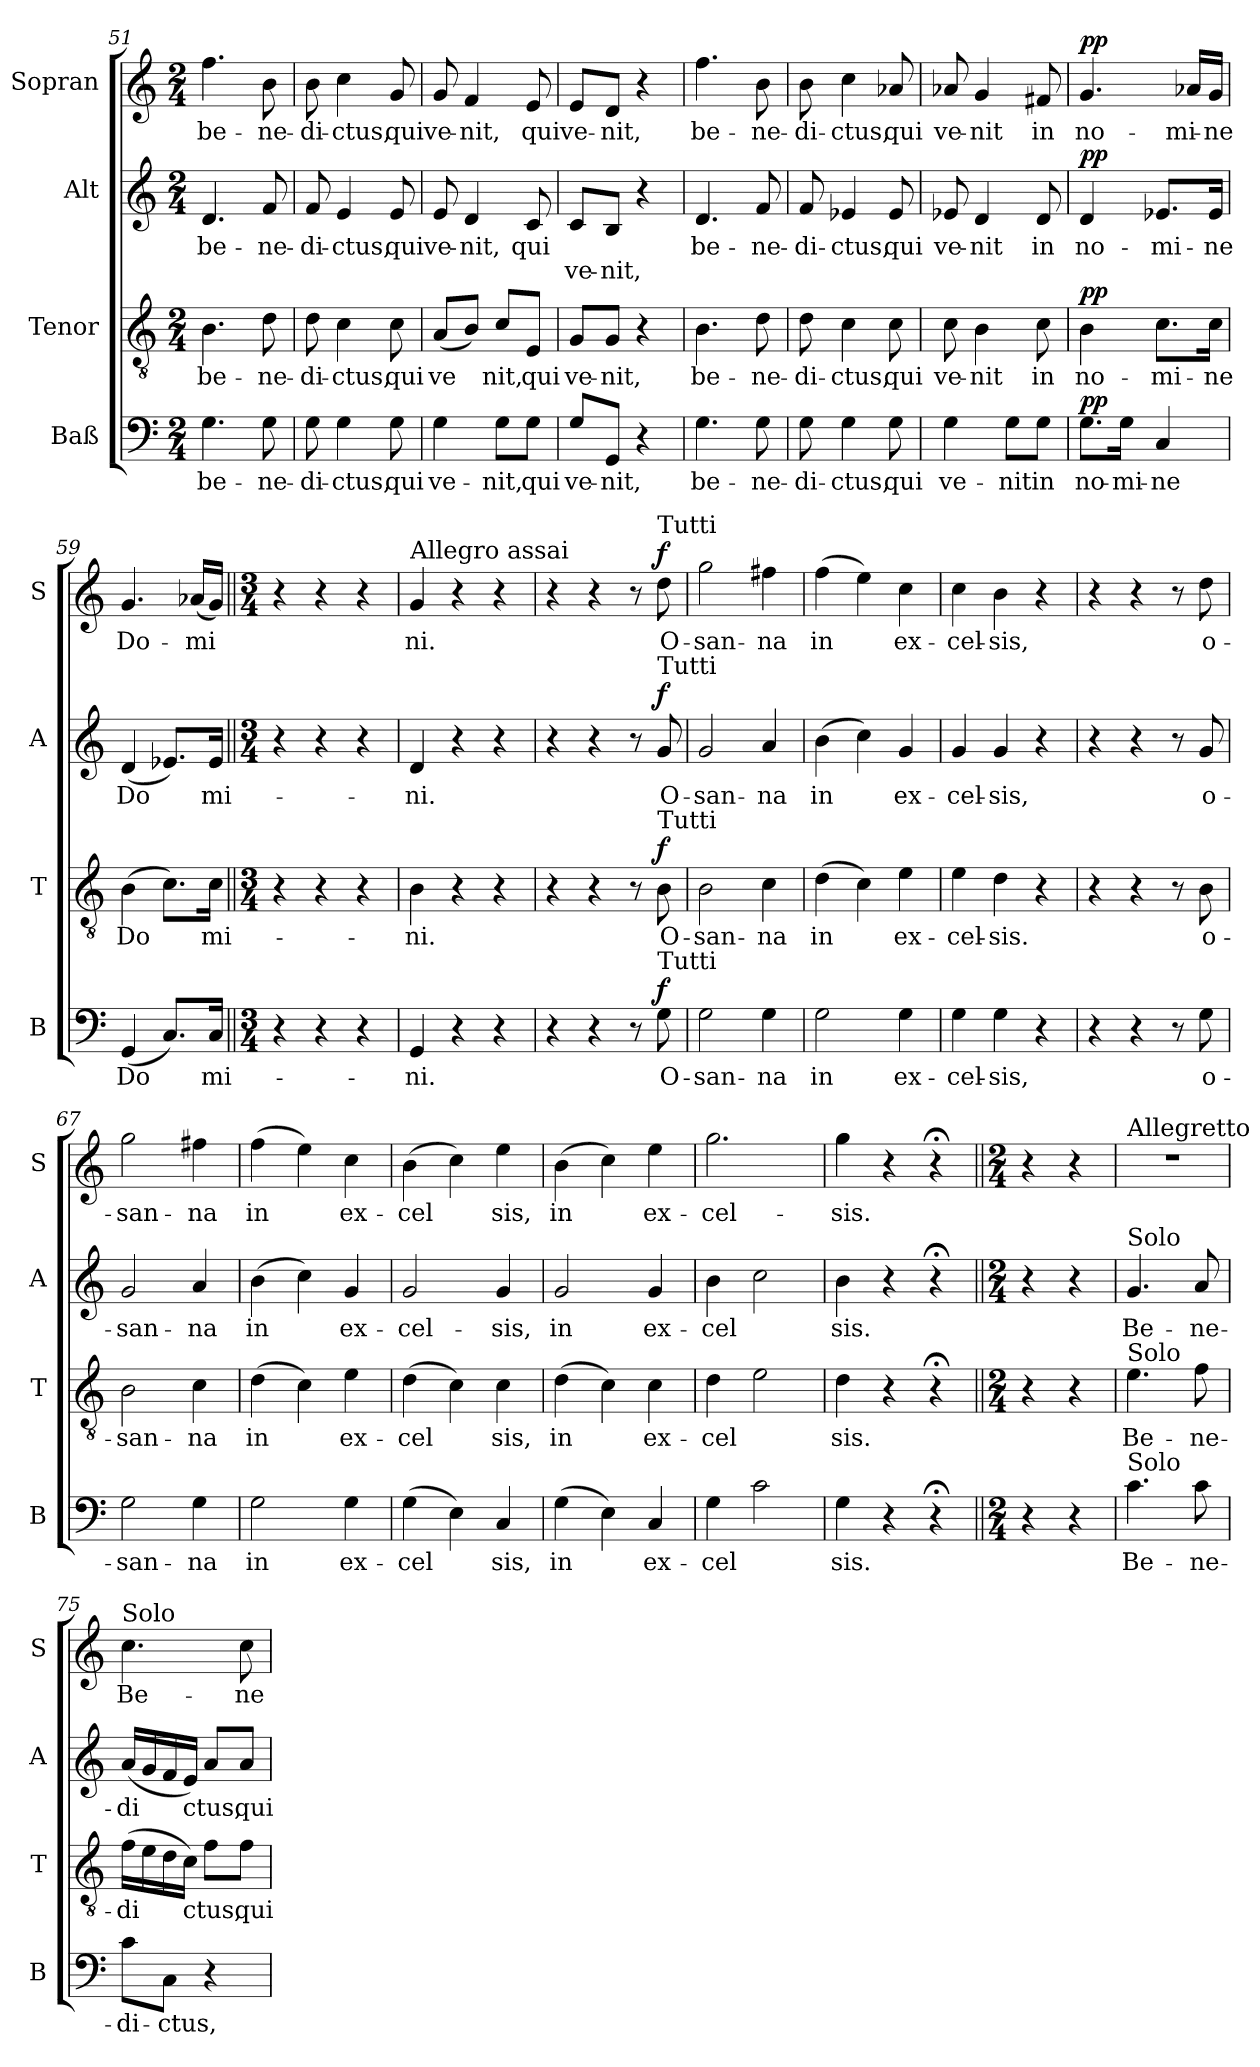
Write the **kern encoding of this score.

**kern	**text	**dynam	**kern	**text	**dynam	**kern	**text	**text	**dynam	**kern	**text	**dynam
*part4	*part4	*part4	*part3	*part3	*part3	*part2	*part2	*part2	*part2	*part1	*part1	*part1
*staff4	*staff4	*staff4	*staff3	*staff3	*staff3	*staff2	*staff2	*staff2	*staff2	*staff1	*staff1	*staff1
*I"Baß	*	*	*I"Tenor	*	*	*I"Alt	*	*	*	*I"Sopran	*	*
*I'B	*	*	*I'T	*	*	*I'A	*	*	*	*I'S	*	*
*clefF4	*	*	*clefGv2	*	*	*clefG2	*	*	*	*clefG2	*	*
*k[]	*	*	*k[]	*	*	*k[]	*	*	*	*k[]	*	*
*M2/4	*	*	*M2/4	*	*	*M2/4	*	*	*	*M2/4	*	*
=51	=51	=51	=51	=51	=51	=51	=51	=51	=51	=51	=51	=51
!	!LO:LY:b	!	!	!LO:LY:b	!	!	!LO:LY:b	!	!	!	!LO:LY:b	!
4.G	be-	.	4.B	be-	.	4.d	be-	.	.	4.ff	be-	.
!	!LO:LY:b	!	!	!LO:LY:b	!	!	!LO:LY:b	!	!	!	!LO:LY:b	!
8G	-ne-	.	8d	-ne-	.	8f	-ne-	.	.	8b	-ne-	.
=52	=52	=52	=52	=52	=52	=52	=52	=52	=52	=52	=52	=52
!	!LO:LY:b	!	!	!LO:LY:b	!	!	!LO:LY:b	!	!	!	!LO:LY:b	!
8G	-di-	.	8d	-di-	.	8f	-di-	.	.	8b	-di-	.
!	!LO:LY:b	!	!	!LO:LY:b	!	!	!LO:LY:b	!	!	!	!LO:LY:b	!
4G	-ctus,	.	4c	-ctus,	.	4e	-ctus,	.	.	4cc	-ctus,	.
!	!LO:LY:b	!	!	!LO:LY:b	!	!	!LO:LY:b	!	!	!	!LO:LY:b	!
8G	qui	.	8c	qui	.	8e	qui	.	.	8g	qui	.
=53	=53	=53	=53	=53	=53	=53	=53	=53	=53	=53	=53	=53
!	!LO:LY:b	!	!	!LO:LY:b	!	!	!LO:LY:b	!	!	!	!LO:LY:b	!
4G	ve-	.	(<8AL	ve	.	8e	ve-	.	.	8g	ve-	.
!	!	!	!	!	!	!	!LO:LY:b	!	!	!	!LO:LY:b	!
.	.	.	8BJ)	.	.	4d	-nit,	.	.	4f	-nit,	.
!	!LO:LY:b	!	!	!LO:LY:b	!	!	!	!	!	!	!	!
8GL	-nit,	.	8cL	nit,	.	.	.	.	.	.	.	.
!	!LO:LY:b	!	!	!LO:LY:b	!	!	!LO:LY:b	!	!	!	!LO:LY:b	!
8GJ	qui	.	8EJ	qui	.	8c	qui	.	.	8e	qui	.
=54	=54	=54	=54	=54	=54	=54	=54	=54	=54	=54	=54	=54
!	!LO:LY:b	!	!	!LO:LY:b	!	!	!	!LO:LY:b	!	!	!LO:LY:b	!
8GL	ve-	.	8GL	ve-	.	8cL	.	ve-	.	8eL	ve-	.
!	!LO:LY:b	!	!	!LO:LY:b	!	!	!	!LO:LY:b	!	!	!LO:LY:b	!
8GGJ	-nit,	.	8GJ	-nit,	.	8BJ	.	-nit,	.	8dJ	-nit,	.
4r	.	.	4r	.	.	4r	.	.	.	4r	.	.
=55	=55	=55	=55	=55	=55	=55	=55	=55	=55	=55	=55	=55
!	!LO:LY:b	!	!	!LO:LY:b	!	!	!LO:LY:b	!	!	!	!LO:LY:b	!
4.G	be-	.	4.B	be-	.	4.d	be-	.	.	4.ff	be-	.
!	!LO:LY:b	!	!	!LO:LY:b	!	!	!LO:LY:b	!	!	!	!LO:LY:b	!
8G	-ne-	.	8d	-ne-	.	8f	-ne-	.	.	8b	-ne-	.
=56	=56	=56	=56	=56	=56	=56	=56	=56	=56	=56	=56	=56
!	!LO:LY:b	!	!	!LO:LY:b	!	!	!LO:LY:b	!	!	!	!LO:LY:b	!
8G	-di-	.	8d	-di-	.	8f	-di-	.	.	8b	-di-	.
!	!LO:LY:b	!	!	!LO:LY:b	!	!	!LO:LY:b	!	!	!	!LO:LY:b	!
4G	-ctus,	.	4c	-ctus,	.	4e-X	-ctus,	.	.	4cc	-ctus,	.
!	!LO:LY:b	!	!	!LO:LY:b	!	!	!LO:LY:b	!	!	!	!LO:LY:b	!
8G	qui	.	8c	qui	.	8e-	qui	.	.	8a-X	qui	.
=57	=57	=57	=57	=57	=57	=57	=57	=57	=57	=57	=57	=57
!	!LO:LY:b	!	!	!LO:LY:b	!	!	!LO:LY:b	!	!	!	!LO:LY:b	!
4G	ve-	.	8c	ve-	.	8e-X	ve-	.	.	8a-X	ve-	.
!	!	!	!	!LO:LY:b	!	!	!LO:LY:b	!	!	!	!LO:LY:b	!
.	.	.	4B	-nit	.	4d	-nit	.	.	4g	-nit	.
!	!LO:LY:b	!	!	!	!	!	!	!	!	!	!	!
8GL	-nit	.	.	.	.	.	.	.	.	.	.	.
!	!LO:LY:b	!	!	!LO:LY:b	!	!	!LO:LY:b	!	!	!	!LO:LY:b	!
8GJ	in	.	8c	in	.	8d	in	.	.	8f#X	in	.
=58	=58	=58	=58	=58	=58	=58	=58	=58	=58	=58	=58	=58
!	!LO:LY:b	!LO:DY:a	!	!LO:LY:b	!LO:DY:a	!	!LO:LY:b	!	!LO:DY:a	!	!LO:LY:b	!LO:DY:a
8.GL	no-	pp	4B	no-	pp	4d	no-	.	pp	4.g	no-	pp
!	!LO:LY:b	!	!	!	!	!	!	!	!	!	!	!
16GJk	-mi-	.	.	.	.	.	.	.	.	.	.	.
!	!LO:LY:b	!	!	!LO:LY:b	!	!	!LO:LY:b	!	!	!	!	!
4C	-ne	.	8.cL	-mi-	.	8.e-XL	-mi-	.	.	.	.	.
!	!	!	!	!	!	!	!	!	!	!	!LO:LY:b	!
.	.	.	.	.	.	.	.	.	.	16a-XLL	-mi-	.
!	!	!	!	!LO:LY:b	!	!	!LO:LY:b	!	!	!	!LO:LY:b	!
.	.	.	16cJk	-ne	.	16e-Jk	-ne	.	.	16gJJ	-ne	.
=59	=59	=59	=59	=59	=59	=59	=59	=59	=59	=59	=59	=59
!	!LO:LY:b	!	!	!LO:LY:b	!	!	!LO:LY:b	!	!	!	!LO:LY:b	!
(<4GG	Do	.	(>4B	Do	.	(<4d	Do	.	.	4.g	Do-	.
8.CL)	.	.	8.cL)	.	.	8.e-XL)	.	.	.	.	.	.
!	!	!	!	!	!	!	!	!	!	!	!LO:LY:b	!
.	.	.	.	.	.	.	.	.	.	(<16a-XLL	-mi	.
!	!LO:LY:b	!	!	!LO:LY:b	!	!	!LO:LY:b	!	!	!	!	!
16CJk	mi-	.	16cJk	mi-	.	16e-Jk	mi-	.	.	16gJJ)	.	.
=60||	=60||	=60||	=60||	=60||	=60||	=60||	=60||	=60||	=60||	=60||	=60||	=60||
*M3/4	*	*	*M3/4	*	*	*M3/4	*	*	*	*M3/4	*	*
4r	.	.	4r	.	.	4r	.	.	.	4r	.	.
4r	.	.	4r	.	.	4r	.	.	.	4r	.	.
4r	.	.	4r	.	.	4r	.	.	.	4r	.	.
!!LO:LB:g=z
=61	=61	=61	=61	=61	=61	=61	=61	=61	=61	=61	=61	=61
!	!	!	!	!	!	!	!	!	!	!LO:TX:a:t=Allegro assai	!	!
!	!LO:LY:b	!	!	!LO:LY:b	!	!	!LO:LY:b	!	!	!	!LO:LY:b	!
4GG	-ni.	.	4B	-ni.	.	4d	-ni.	.	.	4g	ni.	.
4r	.	.	4r	.	.	4r	.	.	.	4r	.	.
4r	.	.	4r	.	.	4r	.	.	.	4r	.	.
=62	=62	=62	=62	=62	=62	=62	=62	=62	=62	=62	=62	=62
4r	.	.	4r	.	.	4r	.	.	.	4r	.	.
4r	.	.	4r	.	.	4r	.	.	.	4r	.	.
8r	.	.	8r	.	.	8r	.	.	.	8r	.	.
!	!	!	!	!	!	!	!	!	!	!LO:TX:a:t=Tutti	!	!
!	!	!	!	!	!	!LO:TX:a:t=Tutti	!	!	!	!	!	!
!	!	!	!LO:TX:a:t=Tutti	!	!	!	!	!	!	!	!	!
!LO:TX:a:t=Tutti	!	!	!	!	!	!	!	!	!	!	!	!
!	!LO:LY:b	!LO:DY:a	!	!LO:LY:b	!LO:DY:b	!	!LO:LY:b	!	!LO:DY:b	!	!LO:LY:b	!LO:DY:a
8G	O-	f	8B	O-	f	8g	O-	.	f	8dd	O-	f
=63	=63	=63	=63	=63	=63	=63	=63	=63	=63	=63	=63	=63
!	!LO:LY:b	!	!	!LO:LY:b	!	!	!LO:LY:b	!	!	!	!LO:LY:b	!
2G	-san-	.	2B	-san-	.	2g	-san-	.	.	2gg	-san-	.
!	!LO:LY:b	!	!	!LO:LY:b	!	!	!LO:LY:b	!	!	!	!LO:LY:b	!
4G	-na	.	4c	-na	.	4a	-na	.	.	4ff#X	-na	.
=64	=64	=64	=64	=64	=64	=64	=64	=64	=64	=64	=64	=64
!	!LO:LY:b	!	!	!LO:LY:b	!	!	!LO:LY:b	!	!	!	!LO:LY:b	!
2G	in	.	(>4d	in	.	(>4b	in	.	.	(>4ff	in	.
.	.	.	4c)	.	.	4cc)	.	.	.	4ee)	.	.
!	!LO:LY:b	!	!	!LO:LY:b	!	!	!LO:LY:b	!	!	!	!LO:LY:b	!
4G	ex-	.	4e	ex-	.	4g	ex-	.	.	4cc	ex-	.
=65	=65	=65	=65	=65	=65	=65	=65	=65	=65	=65	=65	=65
!	!LO:LY:b	!	!	!LO:LY:b	!	!	!LO:LY:b	!	!	!	!LO:LY:b	!
4G	-cel-	.	4e	-cel-	.	4g	-cel-	.	.	4cc	-cel-	.
!	!LO:LY:b	!	!	!LO:LY:b	!	!	!LO:LY:b	!	!	!	!LO:LY:b	!
4G	-sis,	.	4d	-sis.	.	4g	-sis,	.	.	4b	-sis,	.
4r	.	.	4r	.	.	4r	.	.	.	4r	.	.
=66	=66	=66	=66	=66	=66	=66	=66	=66	=66	=66	=66	=66
4r	.	.	4r	.	.	4r	.	.	.	4r	.	.
4r	.	.	4r	.	.	4r	.	.	.	4r	.	.
8r	.	.	8r	.	.	8r	.	.	.	8r	.	.
!	!LO:LY:b	!	!	!LO:LY:b	!	!	!LO:LY:b	!	!	!	!LO:LY:b	!
8G	o-	.	8B	o-	.	8g	o-	.	.	8dd	o-	.
=67	=67	=67	=67	=67	=67	=67	=67	=67	=67	=67	=67	=67
!	!LO:LY:b	!	!	!LO:LY:b	!	!	!LO:LY:b	!	!	!	!LO:LY:b	!
2G	-san-	.	2B	-san-	.	2g	-san-	.	.	2gg	-san-	.
!	!LO:LY:b	!	!	!LO:LY:b	!	!	!LO:LY:b	!	!	!	!LO:LY:b	!
4G	-na	.	4c	-na	.	4a	-na	.	.	4ff#X	-na	.
=68	=68	=68	=68	=68	=68	=68	=68	=68	=68	=68	=68	=68
!	!LO:LY:b	!	!	!LO:LY:b	!	!	!LO:LY:b	!	!	!	!LO:LY:b	!
2G	in	.	(>4d	in	.	(>4b	in	.	.	(>4ff	in	.
.	.	.	4c)	.	.	4cc)	.	.	.	4ee)	.	.
!	!LO:LY:b	!	!	!LO:LY:b	!	!	!LO:LY:b	!	!	!	!LO:LY:b	!
4G	ex-	.	4e	ex-	.	4g	ex-	.	.	4cc	ex-	.
=69	=69	=69	=69	=69	=69	=69	=69	=69	=69	=69	=69	=69
!	!LO:LY:b	!	!	!LO:LY:b	!	!	!LO:LY:b	!	!	!	!LO:LY:b	!
(>4G	-cel	.	(>4d	-cel	.	2g	-cel-	.	.	(>4b	-cel	.
4E)	.	.	4c)	.	.	.	.	.	.	4cc)	.	.
!	!LO:LY:b	!	!	!LO:LY:b	!	!	!LO:LY:b	!	!	!	!LO:LY:b	!
4C	sis,	.	4c	sis,	.	4g	-sis,	.	.	4ee	sis,	.
=70	=70	=70	=70	=70	=70	=70	=70	=70	=70	=70	=70	=70
!	!LO:LY:b	!	!	!LO:LY:b	!	!	!LO:LY:b	!	!	!	!LO:LY:b	!
(>4G	in	.	(>4d	in	.	2g	in	.	.	(>4b	in	.
4E)	.	.	4c)	.	.	.	.	.	.	4cc)	.	.
!	!LO:LY:b	!	!	!LO:LY:b	!	!	!LO:LY:b	!	!	!	!LO:LY:b	!
4C	ex-	.	4c	ex-	.	4g	ex-	.	.	4ee	ex-	.
=71	=71	=71	=71	=71	=71	=71	=71	=71	=71	=71	=71	=71
!	!LO:LY:b	!	!	!LO:LY:b	!	!	!LO:LY:b	!	!	!	!LO:LY:b	!
4G	-cel	.	4d	-cel	.	4b	-cel	.	.	2.gg	-cel-	.
2c	.	.	2e	.	.	2cc	.	.	.	.	.	.
=72	=72	=72	=72	=72	=72	=72	=72	=72	=72	=72	=72	=72
!	!LO:LY:b	!	!	!LO:LY:b	!	!	!LO:LY:b	!	!	!	!LO:LY:b	!
4G	sis.	.	4d	sis.	.	4b	sis.	.	.	4gg	-sis.	.
4r	.	.	4r	.	.	4r	.	.	.	4r	.	.
4r;<	.	.	4r;<	.	.	4r;<	.	.	.	4r;<	.	.
=73||	=73||	=73||	=73||	=73||	=73||	=73||	=73||	=73||	=73||	=73||	=73||	=73||
*M2/4	*	*	*M2/4	*	*	*M2/4	*	*	*	*M2/4	*	*
4r	.	.	4r	.	.	4r	.	.	.	4r	.	.
4r	.	.	4r	.	.	4r	.	.	.	4r	.	.
!!LO:LB:g=z
=74	=74	=74	=74	=74	=74	=74	=74	=74	=74	=74	=74	=74
!	!	!	!	!	!	!	!	!	!	!LO:TX:a:t=Allegretto	!	!
!	!	!	!	!	!	!LO:TX:a:t=Solo	!	!	!	!	!	!
!	!	!	!LO:TX:a:t=Solo	!	!	!	!	!	!	!	!	!
!LO:TX:a:t=Solo	!	!	!	!	!	!	!	!	!	!	!	!
!	!LO:LY:b	!	!	!LO:LY:b	!	!	!LO:LY:b	!	!	!	!	!
4.c	Be-	.	4.e	Be-	.	4.g	Be-	.	.	2r	.	.
!	!LO:LY:b	!	!	!LO:LY:b	!	!	!LO:LY:b	!	!	!	!	!
8c	-ne-	.	8f	-ne-	.	8a	-ne-	.	.	.	.	.
=75	=75	=75	=75	=75	=75	=75	=75	=75	=75	=75	=75	=75
!	!	!	!	!	!	!	!	!	!	!LO:TX:a:t=Solo	!	!
!	!LO:LY:b	!	!	!LO:LY:b	!	!	!LO:LY:b	!	!	!	!LO:LY:b	!
8cL	-di-	.	(>16fLL	-di	.	(<16aLL	-di	.	.	4.cc	Be-	.
.	.	.	16e	.	.	16g	.	.	.	.	.	.
!	!LO:LY:b	!	!	!	!	!	!	!	!	!	!	!
8CJ	-ctus,	.	16d	.	.	16f	.	.	.	.	.	.
.	.	.	16cJJ)	.	.	16eJJ)	.	.	.	.	.	.
!	!	!	!	!LO:LY:b	!	!	!LO:LY:b	!	!	!	!	!
4r	.	.	8fL	ctus,	.	8aL	ctus,	.	.	.	.	.
!	!	!	!	!LO:LY:b	!	!	!LO:LY:b	!	!	!	!LO:LY:b	!
.	.	.	8fJ	qui	.	8aJ	qui	.	.	8cc	-ne-	.
=	=	=	=	=	=	=	=	=	=	=	=	=
*-	*-	*-	*-	*-	*-	*-	*-	*-	*-	*-	*-	*-
